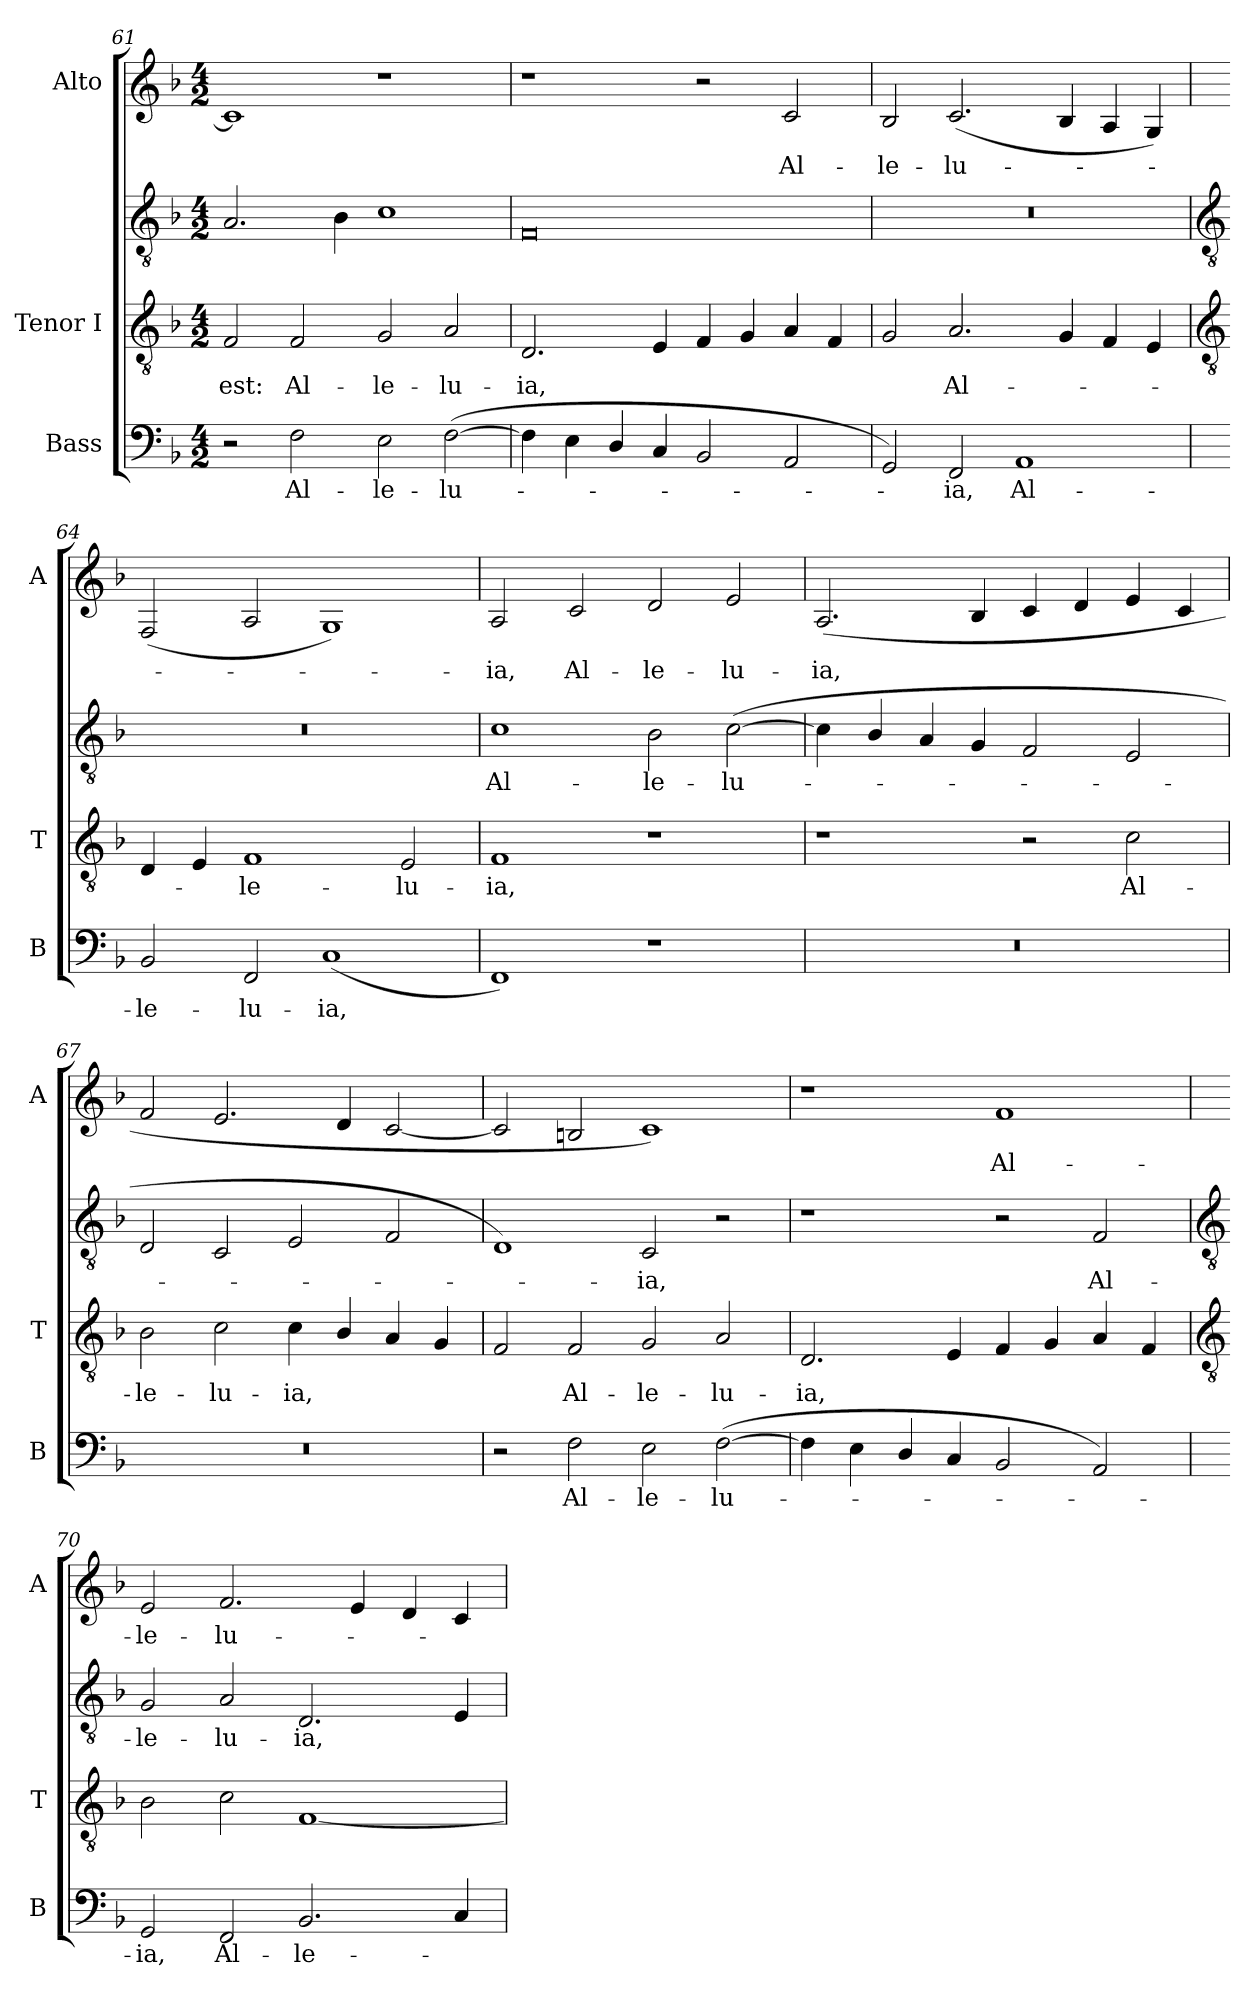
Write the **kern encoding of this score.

**kern	**text	**kern	**text	**kern	**text	**kern	**text
*part3	*part3	*part2	*part2	*part2	*part2	*part1	*part1
*staff4	*staff4	*staff3	*staff3	*staff2	*staff2	*staff1	*staff1
*I"Bass	*	*I"Tenor I	*	*	*	*I"Alto	*
*I'B	*	*I'T	*	*	*	*I'A	*
*clefF4	*	*clefGv2	*	*clefGv2	*	*clefG2	*
*k[b-]	*	*k[b-]	*	*k[b-]	*	*k[b-]	*
*F:	*	*F:	*	*F:	*	*F:	*
*M4/2	*	*M4/2	*	*M4/2	*	*M4/2	*
=61	=61	=61	=61	=61	=61	=61	=61
!	!	!	!LO:LY:b	!	!	!	!
2r	.	2F	est:	2.A	.	1c]	.
!	!LO:LY:b	!	!LO:LY:b	!	!	!	!
2F	Al-	2F	Al-	.	.	.	.
.	.	.	.	4B-\	.	.	.
!	!LO:LY:b	!	!LO:LY:b	!	!	!	!
2E	-le-	2G	-le-	1c/	.	1r	.
!	!LO:LY:b	!	!LO:LY:b	!	!	!	!
(<[2F	-lu-	2A	-lu-	.	.	.	.
=62	=62	=62	=62	=62	=62	=62	=62
!	!	!	!LO:LY:b	!	!	!	!
4F]	.	2.D	-ia,	0F/	.	1r	.
4E	.	.	.	.	.	.	.
4D/	.	.	.	.	.	.	.
4C	.	4E	.	.	.	.	.
2BB-	.	4F	.	.	.	2r	.
.	.	4G	.	.	.	.	.
!	!	!	!	!	!	!	!LO:LY:b
2AA	.	4A	.	.	.	2c	Al-
.	.	4F	.	.	.	.	.
=63	=63	=63	=63	=63	=63	=63	=63
!	!	!	!	!	!	!	!LO:LY:b
2GG)	.	2G	.	0r	.	2B-	-le-
!	!LO:LY:b	!	!LO:LY:b	!	!	!	!LO:LY:b
2FF	ia,	2.A	Al-	.	.	(<2.c	-lu-
!	!LO:LY:b	!	!	!	!	!	!
1AA	Al-	.	.	.	.	.	.
.	.	4G	.	.	.	4B-	.
.	.	4F	.	.	.	4A	.
.	.	4E	.	.	.	4G)	.
!!LO:LB:g=z
=64	=64	=64	=64	=64	=64	=64	=64
*	*	*clefGv2	*	*clefGv2	*	*	*
!	!LO:LY:b	!	!	!	!	!	!
2BB-	-le-	4D	.	0r	.	(<2F	.
.	.	4E	.	.	.	.	.
!	!LO:LY:b	!	!LO:LY:b	!	!	!	!
2FF	-lu-	1F	le-	.	.	2A	.
!	!LO:LY:b	!	!	!	!	!	!
(<1C	-ia,	.	.	.	.	1G)	.
!	!	!	!LO:LY:b	!	!	!	!
.	.	2E	-lu-	.	.	.	.
=65	=65	=65	=65	=65	=65	=65	=65
!	!	!	!LO:LY:b	!	!LO:LY:b	!	!LO:LY:b
1FF)	.	1F	ia,	1c	-Al-	2A	ia,
!	!	!	!	!	!	!	!LO:LY:b
.	.	.	.	.	.	2c	Al-
!	!	!	!	!	!LO:LY:b	!	!LO:LY:b
1r	.	1r	.	2B-	-le-	2d	-le-
!	!	!	!	!	!LO:LY:b	!	!LO:LY:b
.	.	.	.	(<[2c	-lu-	2e	-lu-
=66	=66	=66	=66	=66	=66	=66	=66
!	!	!	!	!	!	!	!LO:LY:b
0r	.	1r	.	4c]	.	(<2.A	-ia,
.	.	.	.	4B-/	.	.	.
.	.	.	.	4A	.	.	.
.	.	.	.	4G	.	4B-	.
.	.	2r	.	2F	.	4c	.
.	.	.	.	.	.	4d	.
!	!	!	!LO:LY:b	!	!	!	!
.	.	2c	Al-	2E	.	4e	.
.	.	.	.	.	.	4c	.
=67	=67	=67	=67	=67	=67	=67	=67
!	!	!	!LO:LY:b	!	!	!	!
0r	.	2B-	-le-	2D	.	2f	.
!	!	!	!LO:LY:b	!	!	!	!
.	.	2c	-lu-	2C	.	2.e	.
!	!	!	!LO:LY:b	!	!	!	!
.	.	4c	-ia,	2E	.	.	.
.	.	4B-/	.	.	.	4d	.
.	.	4A	.	2F	.	[2c	.
.	.	4G	.	.	.	.	.
=68	=68	=68	=68	=68	=68	=68	=68
2r	.	2F	.	1D)	.	2c]	.
!	!LO:LY:b	!	!LO:LY:b	!	!	!	!
2F	Al-	2F	Al-	.	.	2Bn	.
!	!LO:LY:b	!	!LO:LY:b	!	!LO:LY:b	!	!
2E	-le-	2G	-le-	2C	ia,	1c)	.
!	!LO:LY:b	!	!LO:LY:b	!	!	!	!
(<[2F	-lu-	2A	-lu-	2r	.	.	.
=69	=69	=69	=69	=69	=69	=69	=69
!	!	!	!LO:LY:b	!	!	!	!
4F]	.	2.D	-ia,	1r	.	1r	.
4E	.	.	.	.	.	.	.
4D/	.	.	.	.	.	.	.
4C	.	4E	.	.	.	.	.
!	!	!	!	!	!	!	!LO:LY:b
2BB-	.	4F	.	2r	.	1f	Al-
.	.	4G	.	.	.	.	.
!	!	!	!	!	!LO:LY:b	!	!
2AA)	.	4A	.	2F	-Al-	.	.
.	.	4F	.	.	.	.	.
!!LO:LB:g=z
=70	=70	=70	=70	=70	=70	=70	=70
*	*	*clefGv2	*	*clefGv2	*	*	*
!	!LO:LY:b	!	!	!	!LO:LY:b	!	!LO:LY:b
2GG	ia,	2B-	.	2G	le-	2e	-le-
!	!LO:LY:b	!	!	!	!LO:LY:b	!	!LO:LY:b
2FF	Al-	2c	.	2A	-lu-	2.f	-lu-
!	!LO:LY:b	!	!	!	!LO:LY:b	!	!
2.BB-	-le-	[1F	.	2.D	-ia,	.	.
.	.	.	.	.	.	4e	.
.	.	.	.	.	.	4d	.
4C	.	.	.	4E	.	4c	.
=	=	=	=	=	=	=	=
*-	*-	*-	*-	*-	*-	*-	*-
